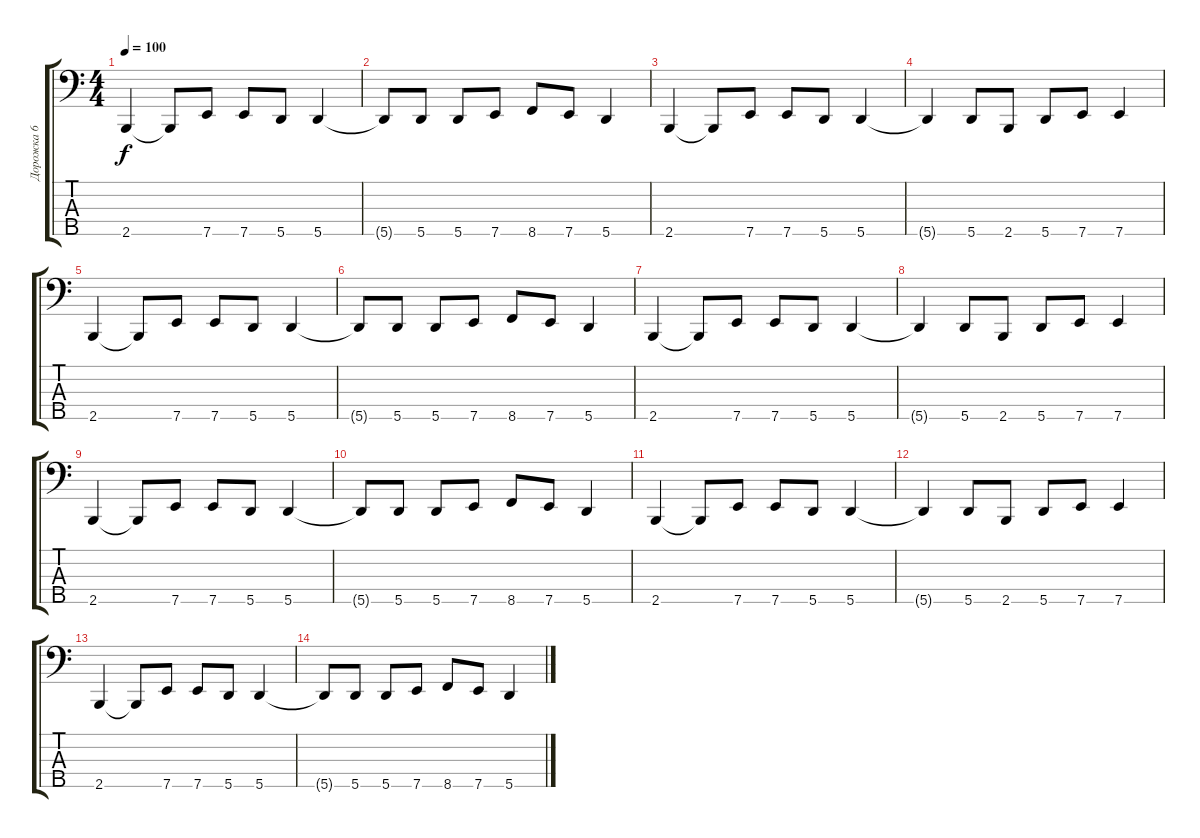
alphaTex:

\track ("Дорожка 6" "Дорожка 6") {instrument electricbasspick}
\staff {score tabs}
\tuning (F2 C2 G1 D1 A0) {hide}
\ts (4 4)
\tempo 100
\clef f4
\ks c
2.5.4{dy f} 2.5{t}.8 7.5.8 7.5.8 5.5.8 5.5.4 |
5.5{t}.8 5.5.8 5.5.8 7.5.8 8.5.8 7.5.8 5.5.4 |
2.5.4 2.5{t}.8 7.5.8 7.5.8 5.5.8 5.5.4 |
5.5{t}.4 5.5.8 2.5.8 5.5.8 7.5.8 7.5.4 |
2.5.4 2.5{t}.8 7.5.8 7.5.8 5.5.8 5.5.4 |
5.5{t}.8 5.5.8 5.5.8 7.5.8 8.5.8 7.5.8 5.5.4 |
2.5.4 2.5{t}.8 7.5.8 7.5.8 5.5.8 5.5.4 |
5.5{t}.4 5.5.8 2.5.8 5.5.8 7.5.8 7.5.4 |
2.5.4 2.5{t}.8 7.5.8 7.5.8 5.5.8 5.5.4 |
5.5{t}.8 5.5.8 5.5.8 7.5.8 8.5.8 7.5.8 5.5.4 |
2.5.4 2.5{t}.8 7.5.8 7.5.8 5.5.8 5.5.4 |
5.5{t}.4 5.5.8 2.5.8 5.5.8 7.5.8 7.5.4 |
2.5.4 2.5{t}.8 7.5.8 7.5.8 5.5.8 5.5.4 |
5.5{t}.8 5.5.8 5.5.8 7.5.8 8.5.8 7.5.8 5.5.4
